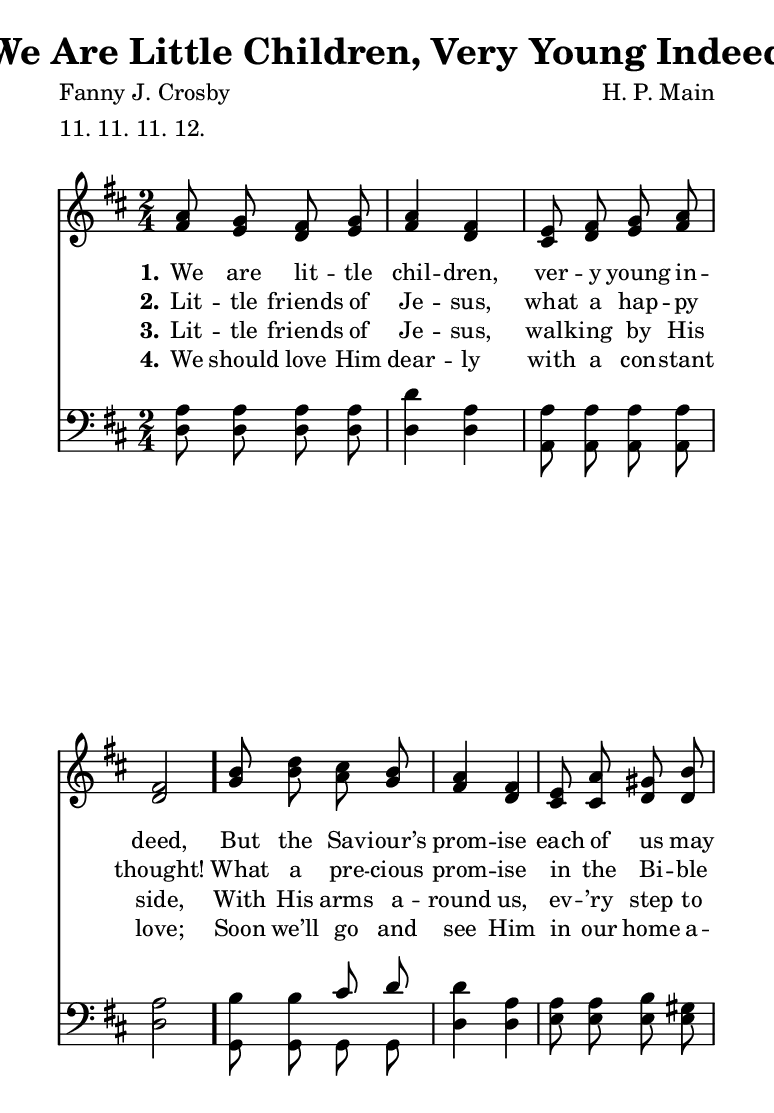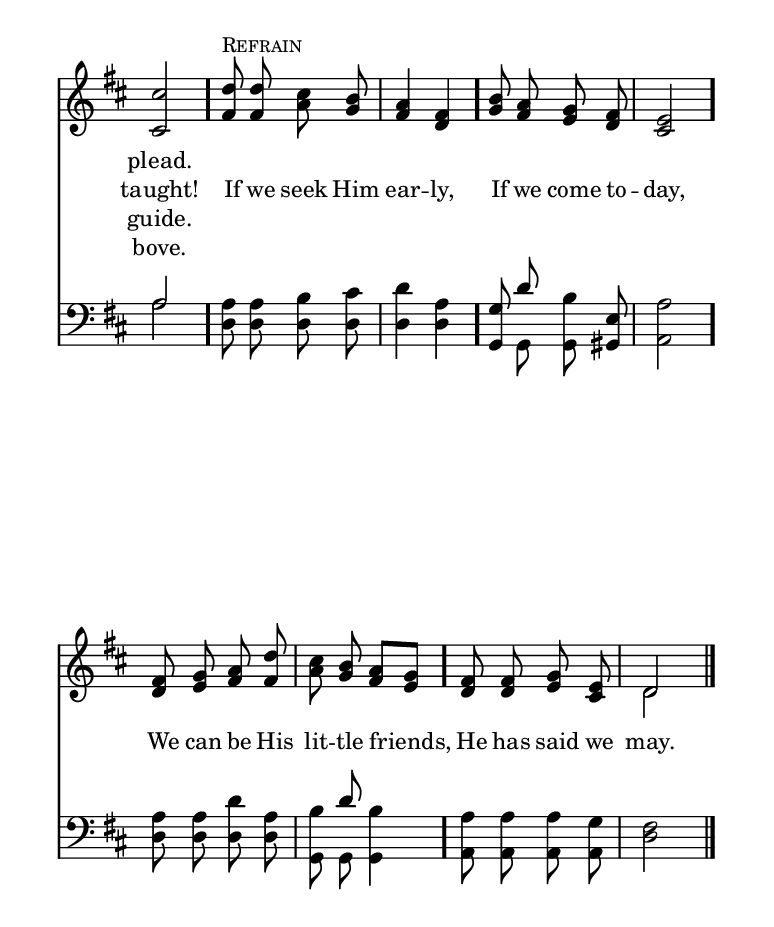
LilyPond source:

\include "common/global.ily"
\paper {
  \include "common/paper.ily"
  ragged-last-bottom = ##t
  system-system-spacing.padding = 11
}

\header{
  %children
  hymnnumber = "366"
  title = "We Are Little Children, Very Young Indeed"
  tunename = "Portbrush"
  meter = "11. 11. 11. 12."
  poet = "Fanny J. Crosby"
  composer = "H. P. Main"
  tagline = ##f
}

global = {
  \include "common/overrides.ily"
  \override Staff.TimeSignature.style = #'numbered
  \time 2/4
  \override Score.MetronomeMark.transparent = ##t % hide all fermata changes too
  \tempo 8=120
  \key d \major
  \autoBeamOff
}

patternA = { c8 c c c | c4 c | c8 c c c | c2 | }

notesSoprano = {
\global
\relative c'' {

  \changePitch \patternA { a g fis g | a fis | e fis g a | fis }
  \changePitch \patternA { b d cis b | a fis | e a gis b | cis }

  << s^\markup { \small \caps "Refrain" }
  \changePitch \patternA { d d cis b | a fis | b a g fis | e } >>
  fis8 g a d | cis b a[ g] | fis fis g e | d2 |

  \bar "|."

}
}

notesAlto = {
\global
\relative e' {

  \changePitch \patternA { fis e d e | fis d | cis d e fis | d }
  \changePitch \patternA { g b a g | fis d | cis cis d d | cis }

  \changePitch \patternA { fis fis a g | fis d | g fis e d | cis }
  d8 e fis fis | a g fis[ e] d d e cis | d2 |

}
}

notesTenor = {
\global
\relative a {

  \changePitch \patternA { a a a a | d a | a a a a | a }
  \changePitch \patternA { b b cis d | d a | a a b gis | a }

  \changePitch \patternA { a a b cis | d a | g d' b e, | a }
  a8 a d a | b d b4 | a8 a a g | fis2 |

}
}

notesBass = {
\global
\relative f {

  \changePitch \patternA { d d d d | d d | a a a a | d }
  \changePitch \patternA { g, g g g | d' d | e e e e | a }

  \changePitch \patternA { d, d d d | d d | g, g g gis | a }
  d8 d d d | g, g g4 | a8 a a a | d2 |

}
}

Refrain = \lyricmode {

If we seek Him ear -- ly, \bar "."
If we come to -- day, \bar "."
We can be His lit -- tle friends, \bar "."
He has said we may. \bar "."

}

wordsA = \lyricmode {
\set stanza = "1."

We are lit -- tle chil -- dren, ver -- y young in -- deed, \bar "."
But the Sav -- iour’s prom -- ise each of us may plead. \bar "."

}

wordsB = \lyricmode {
\set stanza = "2."

Lit -- tle friends of Je -- sus, what a hap -- py thought!
What a pre -- cious prom -- ise in the Bi -- ble taught!

\Refrain

}

wordsC = \lyricmode {
\set stanza = "3."

Lit -- tle friends of Je -- sus, walk -- ing by His side,
With His arms a -- round us, ev -- ’ry step to guide.

}

wordsD = \lyricmode {
\set stanza = "4."

We should love Him dear -- ly with a con -- stant love;
Soon we’ll go and see Him in our home a -- bove.

}

\score {
  \context ChoirStaff <<
    \context Staff = upper <<
      \set Staff.autoBeaming = ##f
      \set ChoirStaff.systemStartDelimiter = #'SystemStartBar
      \set ChoirStaff.printPartCombineTexts = ##f
      \partcombine #'(2 . 9) \notesSoprano \notesAlto
      \context NullVoice = sopranos { \voiceOne << \notesSoprano >> }
      \context Lyrics = one   \lyricsto sopranos \wordsA
      \context Lyrics = two   \lyricsto sopranos \wordsB
      \context Lyrics = three \lyricsto sopranos \wordsC
      \context Lyrics = four  \lyricsto sopranos \wordsD
    >>
    \context Staff = men <<
      \set Staff.autoBeaming = ##f
      \clef bass
      \set ChoirStaff.printPartCombineTexts = ##f
      \partcombine #'(2 . 9) \notesTenor \notesBass
    >>
  >>
  \layout {
    \include "common/layout.ily"
  }
  \midi{
    \include "common/midi.ily"
  }
}

\version "2.19.49"  % necessary for upgrading to future LilyPond versions.

% vi:set et ts=2 sw=2 ai nocindent syntax=lilypond:
